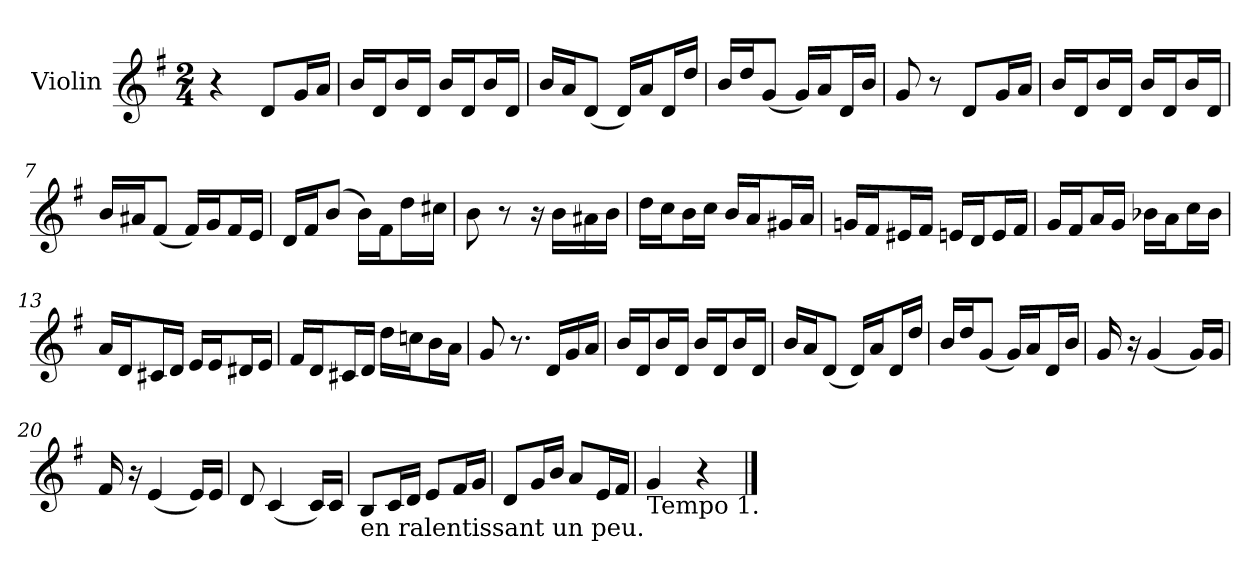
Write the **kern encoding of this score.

**kern	**dynam
*part1	*part1
*staff1	*staff1
*I"Violin	*
*I'Vln.	*
*clefG2	*
*k[f#]	*
*M2/4	*
=1	=1
!	!LO:DY:a
4r	Allegretto
8d/L	.
16g/L	.
16a/JJ	.
=2	=2
16b/LL	.
16d/J	.
16b/L	.
16d/JJ	.
16b/LL	.
16d/J	.
16b/L	.
16d/JJ	.
=3	=3
16b/LL	.
16a/J	.
(<8d/J	.
16d/LL)	.
16a/J	.
16d/L	.
16dd/JJ	.
=4	=4
16b/LL	.
16dd/J	.
(<8g/J	.
16g/LL)	.
16a/J	.
16d/L	.
16b/JJ	.
=5	=5
8g/	.
8r	.
8d/L	.
16g/L	.
16a/JJ	.
!!LO:LB:g=z
=6	=6
16b/LL	.
16d/J	.
16b/L	.
16d/JJ	.
16b/LL	.
16d/J	.
16b/L	.
16d/JJ	.
=7	=7
16b/LL	.
16a#X/J	.
(<8f#/J	.
16f#/LL)	.
16g/J	.
16f#/L	.
16e/JJ	.
=8	=8
16d/LL	.
16f#/J	.
(>8b/J	.
16b\LL)	.
16f#\J	.
16dd\L	.
16cc#X\JJ	.
=9	=9
8b\	.
8r	.
16r	.
16b\LL	.
16a#X\	.
16b\JJ	.
=10	=10
16dd\LL	.
16cc\J	.
16b\L	.
16cc\JJ	.
16b/LL	.
16a/J	.
16g#X/L	.
16a/JJ	.
!!LO:LB:g=z
=11	=11
16gn/LL	.
16f#/J	.
16e#X/L	.
16f#/JJ	.
16en/LL	.
16d/J	.
16e/L	.
16f#/JJ	.
=12	=12
16g/LL	.
16f#/J	.
16a/L	.
16g/JJ	.
16b-X\LL	.
16a\J	.
16cc\L	.
16b-\JJ	.
=13	=13
16a/LL	.
16d/J	.
16c#X/L	.
16d/JJ	.
16e/LL	.
16e/J	.
16d#X/L	.
16e/JJ	.
=14	=14
16f#/LL	.
16d/J	.
16c#X/L	.
16d/JJ	.
16dd\LL	.
16ccn\J	.
16b\L	.
16a\JJ	.
!!LO:LB:g=z
=15	=15
8g/	.
8.r	.
16d/LL	.
16g/	.
16a/JJ	.
=16	=16
16b/LL	.
16d/J	.
16b/L	.
16d/JJ	.
16b/LL	.
16d/J	.
16b/L	.
16d/JJ	.
=17	=17
16b/LL	.
16a/J	.
(<8d/J	.
16d/LL)	.
16a/J	.
16d/L	.
16dd/JJ	.
=18	=18
16b/LL	.
16dd/J	.
(<8g/J	.
16g/LL)	.
16a/J	.
16d/L	.
16b/JJ	.
=19	=19
16g/	.
16r	.
(<4g/	.
16g/LL)	.
16g/JJ	.
!!LO:LB:g=z
=20	=20
16f#/	.
16r	.
(<4e/	.
16e/LL)	.
16e/JJ	.
=21	=21
8d/	.
(<4c/	.
16c/LL)	.
16c/JJ	.
=22	=22
!LO:TX:b:t=en ralentissant un peu.	!
8B/L	.
16c/L	.
16d/JJ	.
8e/L	.
16f#/L	.
16g/JJ	.
=23	=23
8d/L	.
16g/L	.
16b/JJ	.
8a/L	.
16e/L	.
16f#/JJ	.
=24	=24
!LO:TX:b:t=Tempo 1.	!
4g/	.
4r	.
==	==
*-	*-
